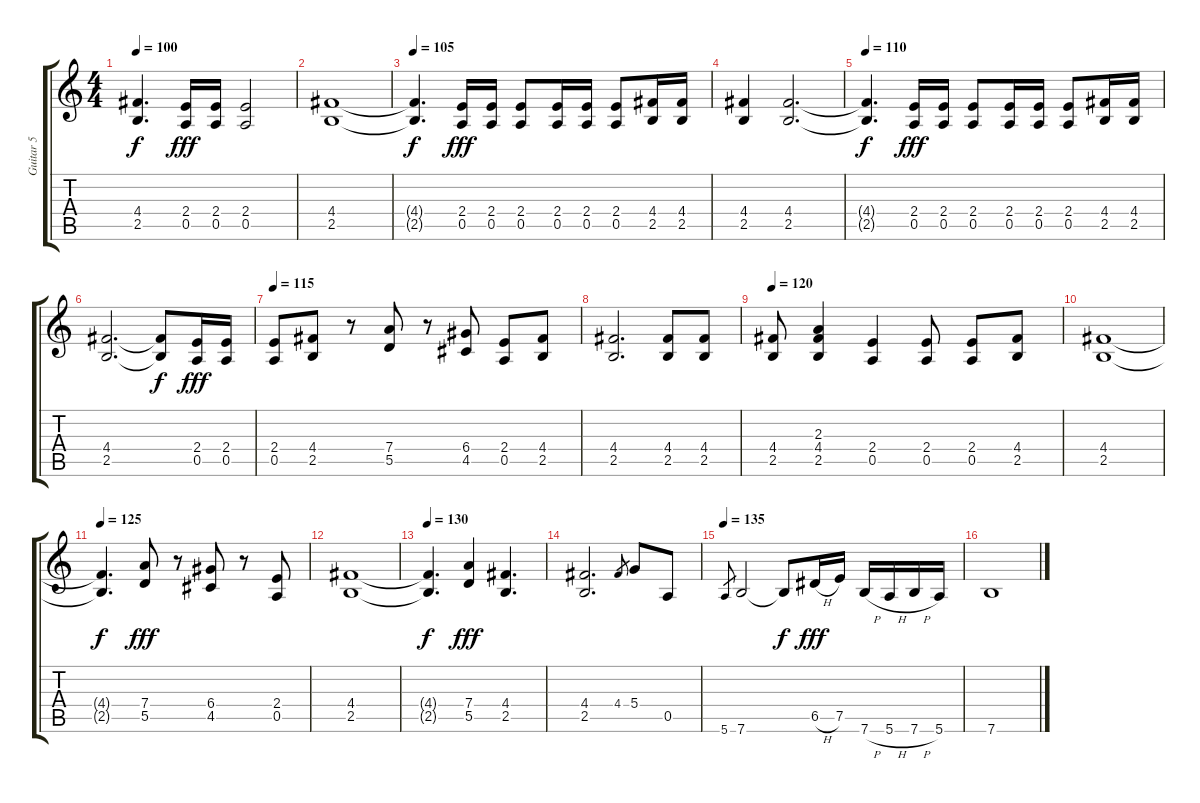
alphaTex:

\track ("Guitar 5" "Guitar 5") {instrument overdrivenguitar}
\staff {score tabs}
\tuning (E4 B3 G3 D3 A2 E2) {hide}
\ts (4 4)
\tempo 100
\clef g2
\ks c
(4.4{t} 2.5{t}).4{d dy f} (2.4 0.5).16{dy fff} (2.4 0.5).16 (2.4 0.5).2 |
(4.4 2.5).1 |
\tempo 105
(4.4{t} 2.5{t}).4{d dy f} (2.4 0.5).16{dy fff} (2.4 0.5).16 (2.4 0.5).8 (2.4 0.5).16 (2.4 0.5).16 (2.4 0.5).8 (4.4 2.5).16 (4.4 2.5).16 |
(4.4 2.5).4 (4.4 2.5).2{d} |
\tempo 110
(4.4{t} 2.5{t}).4{d dy f} (2.4 0.5).16{dy fff} (2.4 0.5).16 (2.4 0.5).8 (2.4 0.5).16 (2.4 0.5).16 (2.4 0.5).8 (4.4 2.5).16 (4.4 2.5).16 |
(4.4 2.5).2{d} (4.4{t} 2.5{t}).8{dy f} (2.4 0.5).16{dy fff} (2.4 0.5).16 |
\tempo 115
(2.4 0.5).8 (4.4 2.5).8 r.8 (7.4 5.5).8 r.8 (6.4 4.5).8 (2.4 0.5).8 (4.4 2.5).8 |
(4.4 2.5).2{d} (4.4 2.5).8 (4.4 2.5).8 |
\tempo 120
(4.4 2.5).8 (2.3 4.4 2.5).4 (2.4 0.5).4 (2.4 0.5).8 (2.4 0.5).8 (4.4 2.5).8 |
(4.4 2.5).1 |
\tempo 125
(4.4{t} 2.5{t}).4{d dy f} (7.4 5.5).8{dy fff} r.8 (6.4 4.5).8 r.8 (2.4 0.5).8 |
(4.4 2.5).1 |
\tempo 130
(4.4{t} 2.5{t}).4{d dy f} (7.4 5.5).4{dy fff} (4.4 2.5).4{d} |
(4.4 2.5).2{d} 4.4.8{gr} 5.4.8 0.5.8 |
\tempo 135
5.6.8{gr} 7.6.2 7.6{t}.8{dy f} 6.5{h}.16{dy fff} 7.5.16 7.6{h}.16 5.6{h}.16 7.6{h}.16 5.6.16 |
7.6.1
